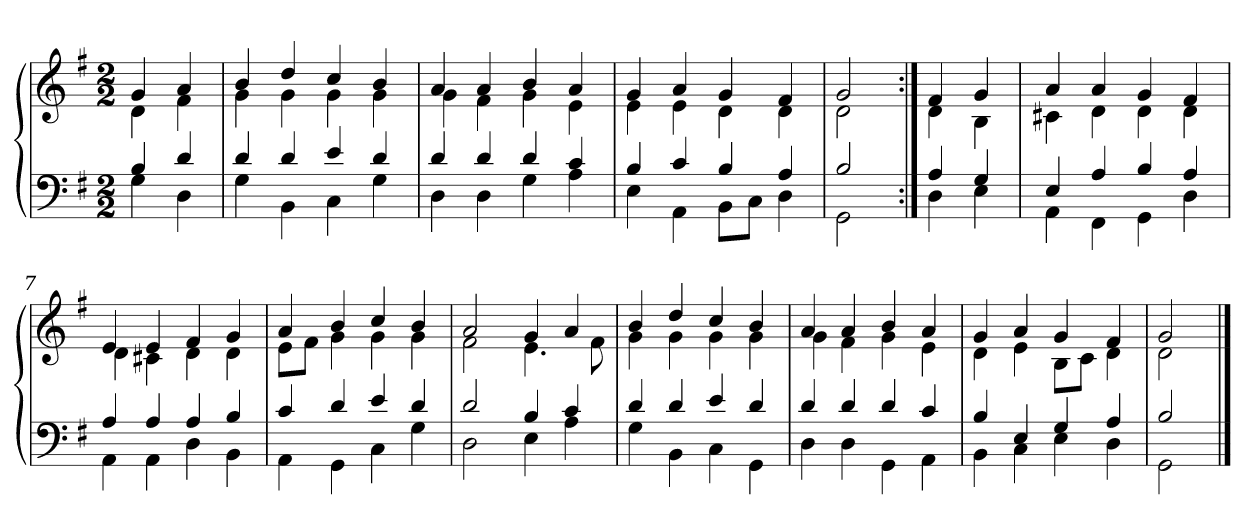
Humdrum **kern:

**kern	**kern
*part1	*part1
*staff2	*staff1
*clefF4	*clefG2
*k[f#]	*k[f#]
*G:	*G:
*M2/2	*M2/2
=	=
*^	*^
4B	4G	4g	4d
4d	4D	4a	4f#
=1	=1	=1	=1
4d	4G	4b	4g
4d	4BB	4dd	4g
4e	4C	4cc	4g
4d	4G	4b	4g
=2	=2	=2	=2
4d	4D	4a	4g
4d	4D	4a	4f#
4d	4G	4b	4g
4c	4A	4a	4e
=3	=3	=3	=3
4B	4E	4g	4e
4c	4AA	4a	4e
4B	8BBL	4g	4d
.	8CJ	.	.
4A	4D	4f#	4d
=4	=4	=4	=4
2B	2GG	2g	2d
=5:|!	=5:|!	=5:|!	=5:|!
4A	4D	4f#	4d
4G	4E	4g	4B
=6	=6	=6	=6
4E	4AA	4a	4c#X
4A	4FF#	4a	4d
4B	4GG	4g	4d
4A	4D	4f#	4d
=7	=7	=7	=7
4A	4AA	4e	4d
4A	4AA	4e	4c#X
4A	4D	4f#	4d
4B	4BB	4g	4d
=8	=8	=8	=8
4c	4AA	4a	8eL
.	.	.	8f#J
4d	4GG	4b	4g
4e	4C	4cc	4g
4d	4G	4b	4g
=9	=9	=9	=9
2d	2D	2a	2f#
4B	4E	4g	4.e
4c	4A	4a	.
.	.	.	8f#
=10	=10	=10	=10
4d	4G	4b	4g
4d	4BB	4dd	4g
4e	4C	4cc	4g
4d	4GG	4b	4g
=11	=11	=11	=11
4d	4D	4a	4g
4d	4D	4a	4f#
4d	4GG	4b	4g
4c	4AA	4a	4e
=12	=12	=12	=12
4B	4BB	4g	4d
4E	4C	4a	4e
4G	4E	4g	8BL
.	.	.	8cJ
4A	4D	4f#	4d
=13	=13	=13	=13
2B	2GG	2g	2d
*v	*v	*	*
*	*v	*v
==	==
*-	*-
